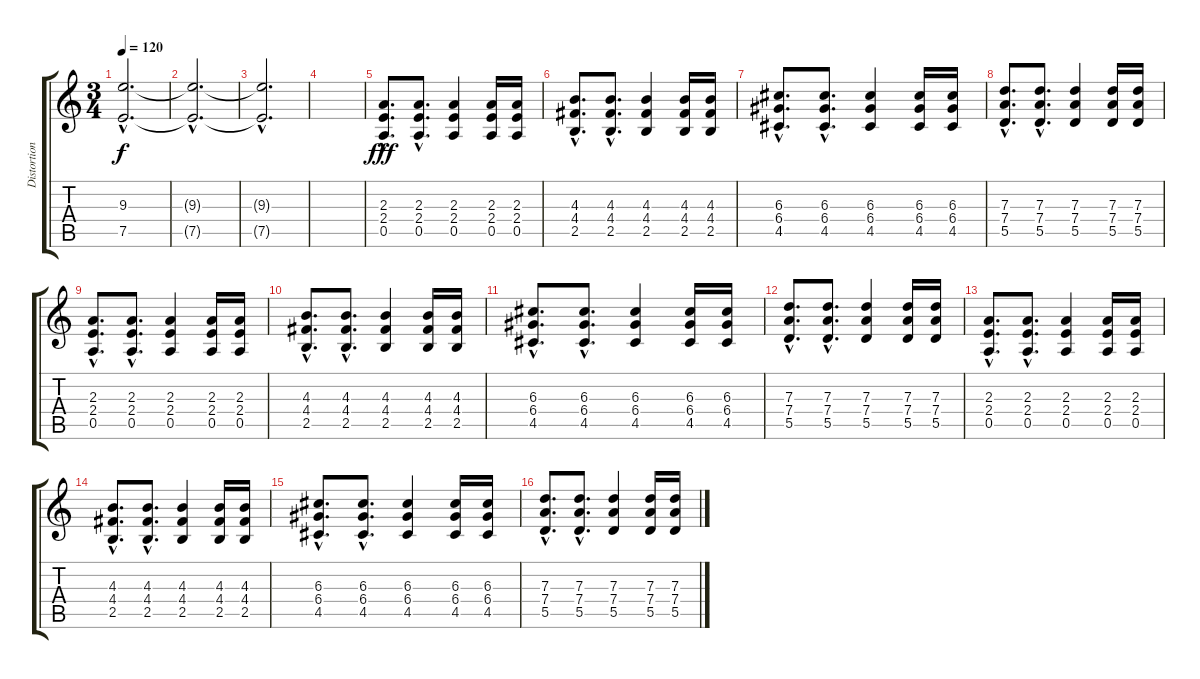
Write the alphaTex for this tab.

\track ("Distortion Guitar" "Distortion") {instrument distortionguitar}
\staff {score tabs}
\tuning (E4 B3 G3 D3 A2 E2) {hide}
\ts (3 4)
\tempo 120
\clef g2
\ks c
(9.3{hac t} 7.5{hac t}).2{d dy f} |
(9.3{hac t} 7.5{hac t}).2{d} |
(9.3{hac t} 7.5{hac t}).2{d} |
|
(2.3{hac} 2.4{hac} 0.5{hac}).8{d dy fff} (2.3{hac} 2.4{hac} 0.5{hac}).8{d} (2.3 2.4 0.5).4 (2.3 2.4 0.5).16 (2.3 2.4 0.5).16 |
(4.3{hac} 4.4{hac} 2.5{hac}).8{d} (4.3{hac} 4.4{hac} 2.5{hac}).8{d} (4.3 4.4 2.5).4 (4.3 4.4 2.5).16 (4.3 4.4 2.5).16 |
(6.3{hac} 6.4{hac} 4.5{hac}).8{d} (6.3{hac} 6.4{hac} 4.5{hac}).8{d} (6.3 6.4 4.5).4 (6.3 6.4 4.5).16 (6.3 6.4 4.5).16 |
(7.3{hac} 7.4{hac} 5.5{hac}).8{d} (7.3{hac} 7.4{hac} 5.5{hac}).8{d} (7.3 7.4 5.5).4 (7.3 7.4 5.5).16 (7.3 7.4 5.5).16 |
(2.3{hac} 2.4{hac} 0.5{hac}).8{d} (2.3{hac} 2.4{hac} 0.5{hac}).8{d} (2.3 2.4 0.5).4 (2.3 2.4 0.5).16 (2.3 2.4 0.5).16 |
(4.3{hac} 4.4{hac} 2.5{hac}).8{d} (4.3{hac} 4.4{hac} 2.5{hac}).8{d} (4.3 4.4 2.5).4 (4.3 4.4 2.5).16 (4.3 4.4 2.5).16 |
(6.3{hac} 6.4{hac} 4.5{hac}).8{d} (6.3{hac} 6.4{hac} 4.5{hac}).8{d} (6.3 6.4 4.5).4 (6.3 6.4 4.5).16 (6.3 6.4 4.5).16 |
(7.3{hac} 7.4{hac} 5.5{hac}).8{d} (7.3{hac} 7.4{hac} 5.5{hac}).8{d} (7.3 7.4 5.5).4 (7.3 7.4 5.5).16 (7.3 7.4 5.5).16 |
(2.3{hac} 2.4{hac} 0.5{hac}).8{d} (2.3{hac} 2.4{hac} 0.5{hac}).8{d} (2.3 2.4 0.5).4 (2.3 2.4 0.5).16 (2.3 2.4 0.5).16 |
(4.3{hac} 4.4{hac} 2.5{hac}).8{d} (4.3{hac} 4.4{hac} 2.5{hac}).8{d} (4.3 4.4 2.5).4 (4.3 4.4 2.5).16 (4.3 4.4 2.5).16 |
(6.3{hac} 6.4{hac} 4.5{hac}).8{d} (6.3{hac} 6.4{hac} 4.5{hac}).8{d} (6.3 6.4 4.5).4 (6.3 6.4 4.5).16 (6.3 6.4 4.5).16 |
(7.3{hac} 7.4{hac} 5.5{hac}).8{d} (7.3{hac} 7.4{hac} 5.5{hac}).8{d} (7.3 7.4 5.5).4 (7.3 7.4 5.5).16 (7.3 7.4 5.5).16
